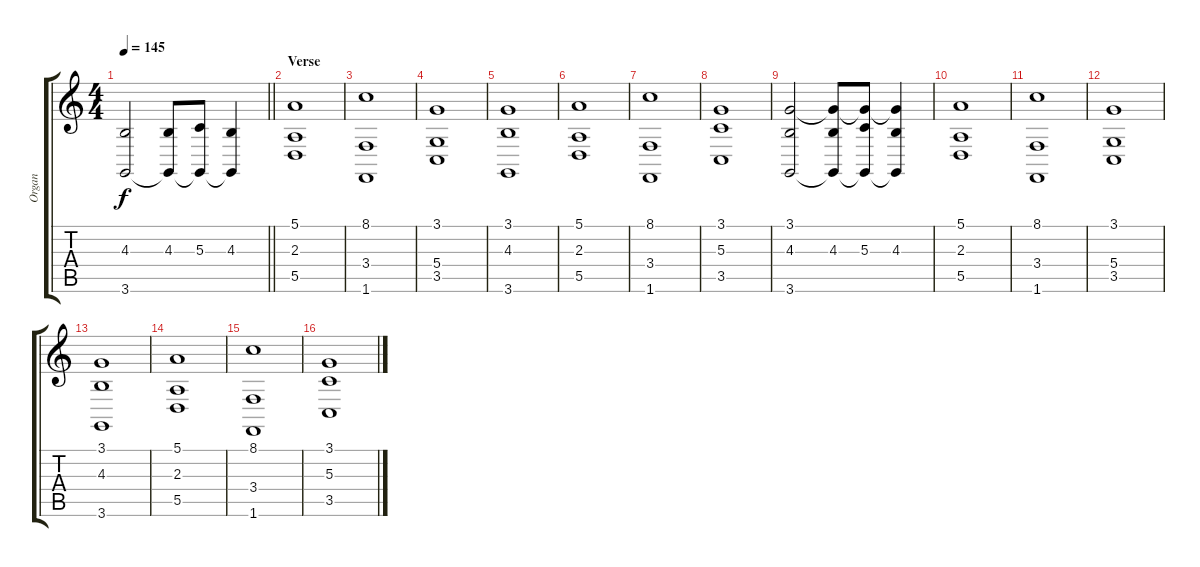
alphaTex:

\track ("Organ" "Organ") {instrument drawbarorgan}
\staff {score tabs}
\tuning (E4 B3 G3 D3 A2 E2) {hide}
\ts (4 4)
\tempo 145
\clef g2
\barLineRight lightlight
\ks c
(4.3 3.6).2{dy f} (4.3 3.6{t}).8 (5.3 3.6{t}).8 (4.3 3.6{t}).4 |
\section ("" "Verse")
(5.1 2.3 5.5).1 |
(8.1 3.4 1.6).1 |
(3.1 5.4 3.5).1 |
(3.1 4.3 3.6).1 |
(5.1 2.3 5.5).1 |
(8.1 3.4 1.6).1 |
(3.1 5.3 3.5).1 |
(3.1 4.3 3.6).2 (3.1{t} 4.3 3.6{t}).8 (3.1{t} 5.3 3.6{t}).8 (3.1{t} 4.3 3.6{t}).4 |
(5.1 2.3 5.5).1 |
(8.1 3.4 1.6).1 |
(3.1 5.4 3.5).1 |
(3.1 4.3 3.6).1 |
(5.1 2.3 5.5).1 |
(8.1 3.4 1.6).1 |
(3.1 5.3 3.5).1
